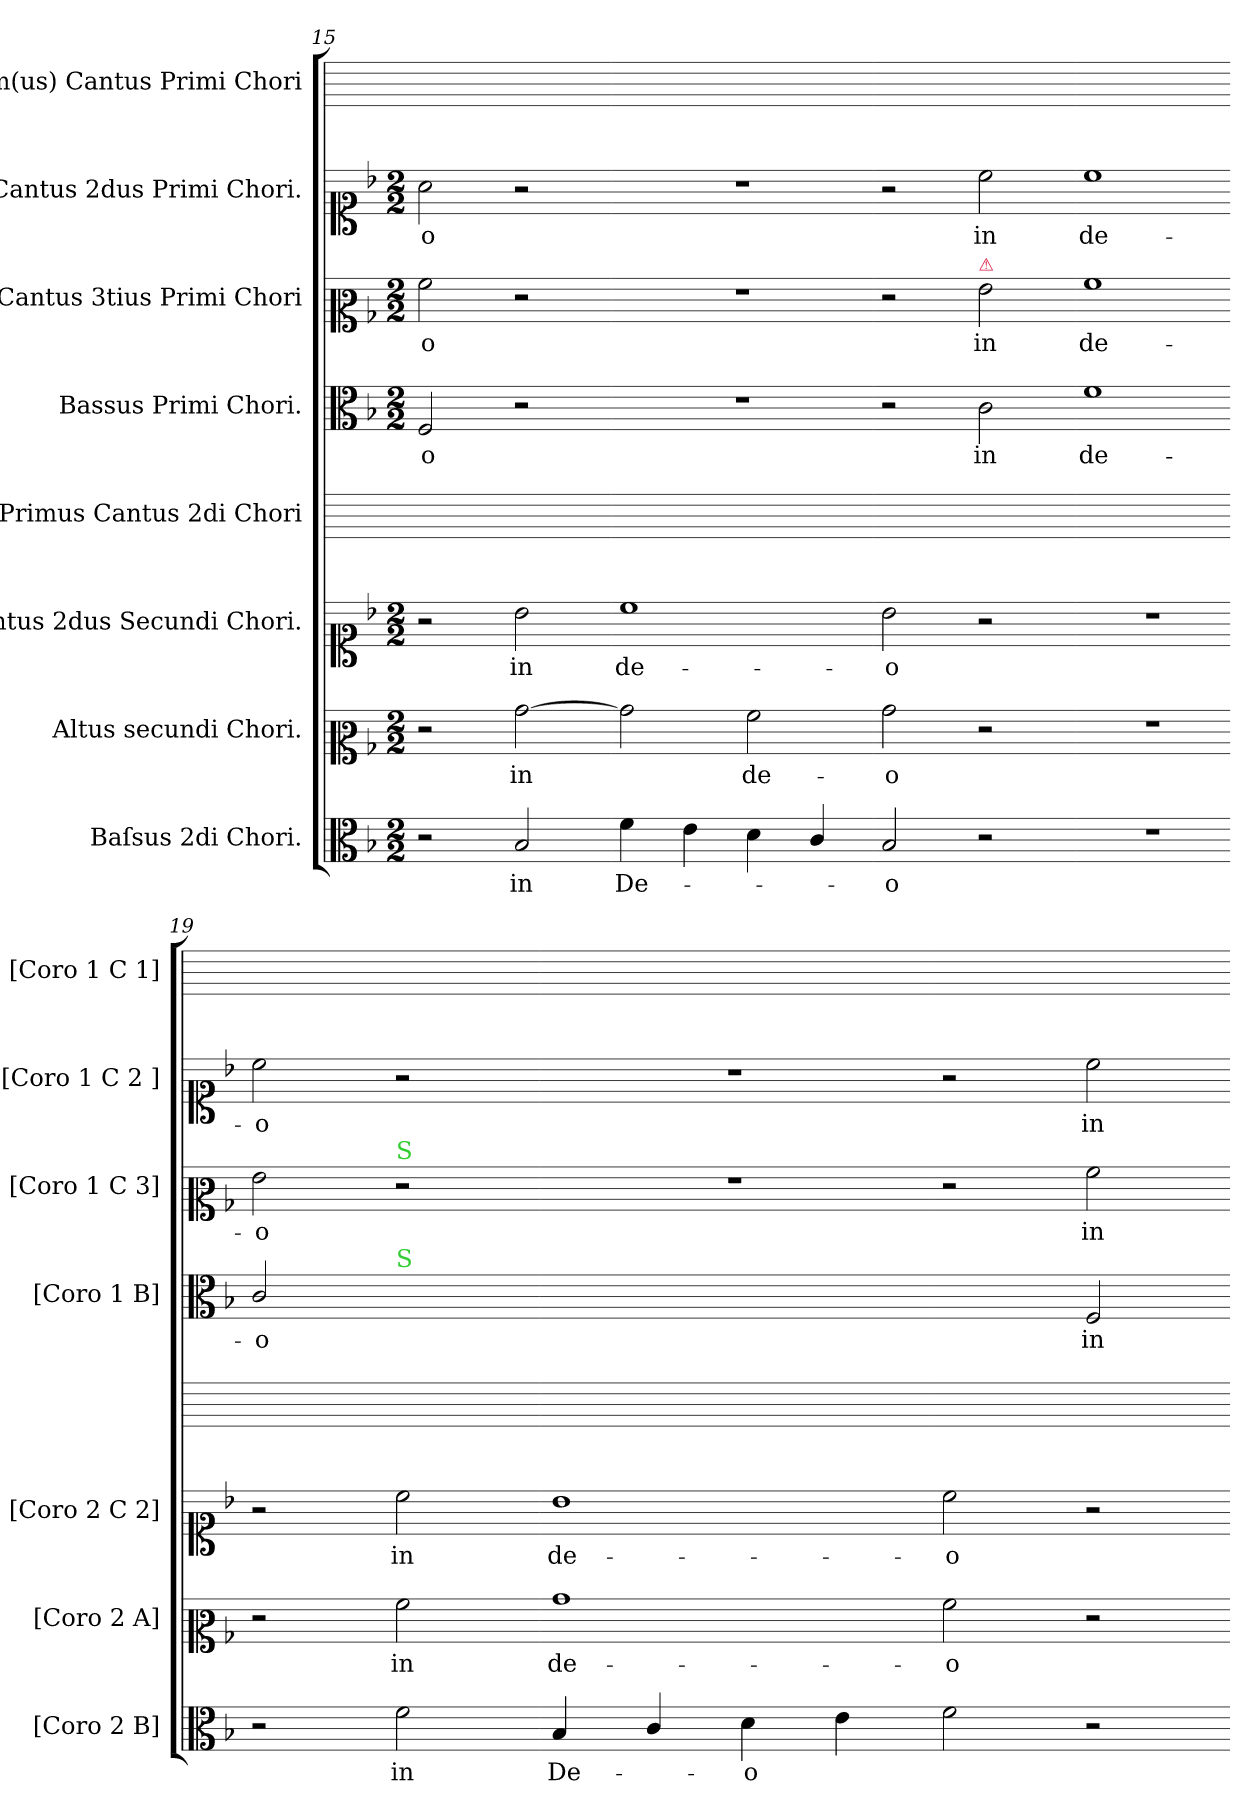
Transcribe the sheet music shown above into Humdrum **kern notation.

**kern	**text	**kern	**text	**kern	**text	**kern	**kern	**text	**kern	**text	**kern	**text	**kern
*part8	*part8	*part7	*part7	*part6	*part6	*part5	*part4	*part4	*part3	*part3	*part2	*part2	*part1
*staff8	*staff8	*staff7	*staff7	*staff6	*staff6	*staff5	*staff4	*staff4	*staff3	*staff3	*staff2	*staff2	*staff1
*I"Baſsus 2di Chori.	*	*I"Altus secundi Chori.	*	*I"Cantus 2dus Secundi Chori.	*	*I"Primus Cantus 2di Chori	*I"Bassus Primi Chori.	*	*I"Cantus 3tius Primi Chori	*	*I"Cantus 2dus Primi Chori.	*	*I"Im(us) Cantus Primi Chori
*I'[Coro 2 B]	*	*I'[Coro 2 A]	*	*I'[Coro 2 C 2]	*	*	*I'[Coro 1 B]	*	*I'[Coro 1 C 3]	*	*I'[Coro 1 C 2 ]	*	*I'[Coro 1 C 1]
*clefC3	*	*clefC2	*	*clefC1	*	*	*clefC3	*	*clefC2	*	*clefC1	*	*
*k[b-]	*	*k[b-]	*	*k[b-]	*	*	*k[b-]	*	*k[b-]	*	*k[b-]	*	*
*F:	*	*F:	*	*F:	*	*	*F:	*	*F:	*	*F:	*	*
*M2/2	*	*M2/2	*	*M2/2	*	*	*M2/2	*	*M2/2	*	*M2/2	*	*
=15	=15	=15	=15	=15	=15	=15	=15	=15	=15	=15	=15	=15	=15
2r	.	2r	.	2r	.	1ryy	2F/	-o	2a\	-o	2a\	-o	1ryy
2B-/	in	[2b-\	in	2b-\	in	.	2r	.	2r	.	2r	.	.
=16-	=16-	=16-	=16-	=16-	=16-	=16-	=16-	=16-	=16-	=16-	=16-	=16-	=16-
4f\	De-	2b-\]	.	1cc	de-	1ryy	1r	.	1r	.	1r	.	1ryy
4e\	.	.	.	.	.	.	.	.	.	.	.	.	.
4d\	.	2a\	de-	.	.	.	.	.	.	.	.	.	.
4c/	.	.	.	.	.	.	.	.	.	.	.	.	.
=17-	=17-	=17-	=17-	=17-	=17-	=17-	=17-	=17-	=17-	=17-	=17-	=17-	=17-
2B-/	-o	2b-\	-o	2b-\	-o	1ryy	2r	.	2r	.	2r	.	1ryy
!	!	!	!	!	!	!	!	!	!LO:TX:a:color=crimson:t=⚠	!	!	!	!
2r	.	2r	.	2r	.	.	2c\	in	2g\	in	2cc\	in	.
=18-	=18-	=18-	=18-	=18-	=18-	=18-	=18-	=18-	=18-	=18-	=18-	=18-	=18-
1r	.	1r	.	1r	.	1ryy	1f	de-	1a	de-	1cc	de-	1ryy
=19-	=19-	=19-	=19-	=19-	=19-	=19-	=19-	=19-	=19-	=19-	=19-	=19-	=19-
2r	.	2r	.	2r	.	1ryy	2c/	-o	2g\	-o	2cc\	-o	1ryy
!	!	!	!	!	!	!	!	!	!LO:TX:a:color=limegreen:t=S	!	!	!	!
!	!	!	!	!	!	!	!LO:TX:a:color=limegreen:t=S	!	!	!	!	!	!
2f\	in	2a\	in	2cc\	in	.	2ryy	.	2r	.	2r	.	.
=20-	=20-	=20-	=20-	=20-	=20-	=20-	=20-	=20-	=20-	=20-	=20-	=20-	=20-
4B-/	De-	1b-	de-	1b-	de-	1ryy	1ryy	.	1r	.	1r	.	1ryy
4c/	.	.	.	.	.	.	.	.	.	.	.	.	.
4d\	-o	.	.	.	.	.	.	.	.	.	.	.	.
4e\	.	.	.	.	.	.	.	.	.	.	.	.	.
=21-	=21-	=21-	=21-	=21-	=21-	=21-	=21-	=21-	=21-	=21-	=21-	=21-	=21-
2f\	.	2a\	-o	2cc\	-o	1ryy	2ryy	.	2r	.	2r	.	1ryy
2r	.	2r	.	2r	.	.	2F/	in	2a\	in	2cc\	in	.
=-	=-	=-	=-	=-	=-	=-	=-	=-	=-	=-	=-	=-	=-
*-	*-	*-	*-	*-	*-	*-	*-	*-	*-	*-	*-	*-	*-
